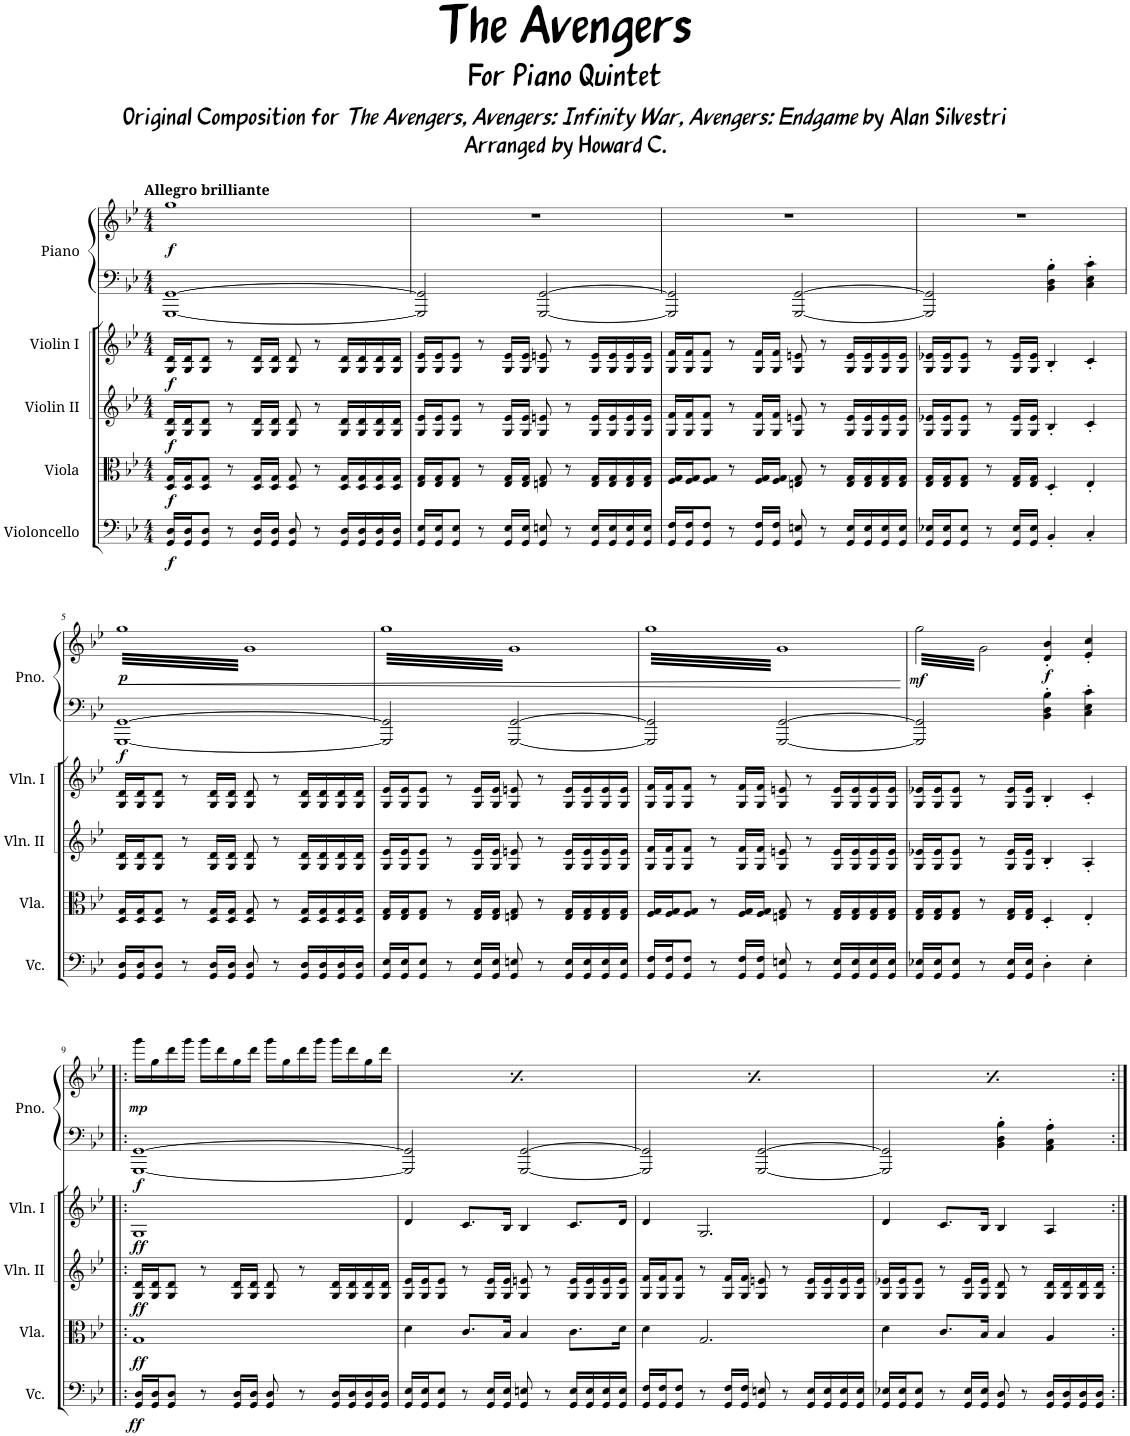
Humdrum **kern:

**kern	**dynam	**kern	**dynam	**kern	**dynam	**kern	**dynam	**kern	**kern	**dynam
*part5	*part5	*part4	*part4	*part3	*part3	*part2	*part2	*part1	*part1	*part1
*staff6	*staff6	*staff5	*staff5	*staff4	*staff4	*staff3	*staff3	*staff2	*staff1	*staff1/2
*I"Violoncello	*	*I"Viola	*	*I"Violin II	*	*I"Violin I	*	*I"Piano	*	*
*I'Vc.	*	*I'Vla.	*	*I'Vln. II	*	*I'Vln. I	*	*I'Pno.	*	*
*clefF4	*	*clefC3	*	*clefG2	*	*clefG2	*	*clefF4	*clefG2	*
*k[b-e-]	*	*k[b-e-]	*	*k[b-e-]	*	*k[b-e-]	*	*k[b-e-]	*k[b-e-]	*
*M4/4	*	*M4/4	*	*M4/4	*	*M4/4	*	*M4/4	*M4/4	*
=1	=1	=1	=1	=1	=1	=1	=1	=1	=1	=1
!	!	!	!	!	!	!	!	!	!LO:TX:a:B:t=Allegro brilliante	!
!	!LO:DY:b	!	!LO:DY:b	!	!LO:DY:b	!	!LO:DY:b	!	!	!LO:DY:b
16GG/ 16D/LL	f	16D/ 16G/LL	f	16G/ 16d/LL	f	16G/ 16d/LL	f	[1GGG [1GG	1gg	f
16GG/ 16D/J	.	16D/ 16G/J	.	16G/ 16d/J	.	16G/ 16d/J	.	.	.	.
8GG/ 8D/J	.	8D/ 8G/J	.	8G/ 8d/J	.	8G/ 8d/J	.	.	.	.
8r	.	8r	.	8r	.	8r	.	.	.	.
16GG/ 16D/LL	.	16D/ 16G/LL	.	16G/ 16d/LL	.	16G/ 16d/LL	.	.	.	.
16GG/ 16D/JJ	.	16D/ 16G/JJ	.	16G/ 16d/JJ	.	16G/ 16d/JJ	.	.	.	.
8GG/ 8D/	.	8D/ 8G/	.	8G/ 8d/	.	8G/ 8d/	.	.	.	.
8r	.	8r	.	8r	.	8r	.	.	.	.
16GG/ 16D/LL	.	16D/ 16G/LL	.	16G/ 16d/LL	.	16G/ 16d/LL	.	.	.	.
16GG/ 16D/	.	16D/ 16G/	.	16G/ 16d/	.	16G/ 16d/	.	.	.	.
16GG/ 16D/	.	16D/ 16G/	.	16G/ 16d/	.	16G/ 16d/	.	.	.	.
16GG/ 16D/JJ	.	16D/ 16G/JJ	.	16G/ 16d/JJ	.	16G/ 16d/JJ	.	.	.	.
=2	=2	=2	=2	=2	=2	=2	=2	=2	=2	=2
16GG/ 16E-/LL	.	16E-/ 16G/LL	.	16G/ 16e-/LL	.	16G/ 16e-/LL	.	2GGG/] 2GG/]	1r	.
16GG/ 16E-/J	.	16E-/ 16G/J	.	16G/ 16e-/J	.	16G/ 16e-/J	.	.	.	.
8GG/ 8E-/J	.	8E-/ 8G/J	.	8G/ 8e-/J	.	8G/ 8e-/J	.	.	.	.
8r	.	8r	.	8r	.	8r	.	.	.	.
16GG/ 16E-/LL	.	16E-/ 16G/LL	.	16G/ 16e-/LL	.	16G/ 16e-/LL	.	.	.	.
16GG/ 16E-/JJ	.	16E-/ 16G/JJ	.	16G/ 16e-/JJ	.	16G/ 16e-/JJ	.	.	.	.
8GG/ 8En/	.	8En/ 8G/	.	8G/ 8en/	.	8G/ 8en/	.	[2GGG/ [2GG/	.	.
8r	.	8r	.	8r	.	8r	.	.	.	.
16GG/ 16E/LL	.	16E/ 16G/LL	.	16G/ 16e/LL	.	16G/ 16e/LL	.	.	.	.
16GG/ 16E/	.	16E/ 16G/	.	16G/ 16e/	.	16G/ 16e/	.	.	.	.
16GG/ 16E/	.	16E/ 16G/	.	16G/ 16e/	.	16G/ 16e/	.	.	.	.
16GG/ 16E/JJ	.	16E/ 16G/JJ	.	16G/ 16e/JJ	.	16G/ 16e/JJ	.	.	.	.
=3	=3	=3	=3	=3	=3	=3	=3	=3	=3	=3
16GG/ 16F/LL	.	16F/ 16G/LL	.	16G/ 16f/LL	.	16G/ 16f/LL	.	2GGG/] 2GG/]	1r	.
16GG/ 16F/J	.	16F/ 16G/J	.	16G/ 16f/J	.	16G/ 16f/J	.	.	.	.
8GG/ 8F/J	.	8F/ 8G/J	.	8G/ 8f/J	.	8G/ 8f/J	.	.	.	.
8r	.	8r	.	8r	.	8r	.	.	.	.
16GG/ 16F/LL	.	16F/ 16G/LL	.	16G/ 16f/LL	.	16G/ 16f/LL	.	.	.	.
16GG/ 16F/JJ	.	16F/ 16G/JJ	.	16G/ 16f/JJ	.	16G/ 16f/JJ	.	.	.	.
8GG/ 8En/	.	8En/ 8G/	.	8G/ 8en/	.	8G/ 8en/	.	[2GGG/ [2GG/	.	.
8r	.	8r	.	8r	.	8r	.	.	.	.
16GG/ 16E/LL	.	16E/ 16G/LL	.	16G/ 16e/LL	.	16G/ 16e/LL	.	.	.	.
16GG/ 16E/	.	16E/ 16G/	.	16G/ 16e/	.	16G/ 16e/	.	.	.	.
16GG/ 16E/	.	16E/ 16G/	.	16G/ 16e/	.	16G/ 16e/	.	.	.	.
16GG/ 16E/JJ	.	16E/ 16G/JJ	.	16G/ 16e/JJ	.	16G/ 16e/JJ	.	.	.	.
=4	=4	=4	=4	=4	=4	=4	=4	=4	=4	=4
16GG/ 16E-X/LL	.	16E-/ 16G/LL	.	16G/ 16e-X/LL	.	16G/ 16e-X/LL	.	2GGG/] 2GG/]	1r	.
16GG/ 16E-/J	.	16E-/ 16G/J	.	16G/ 16e-/J	.	16G/ 16e-/J	.	.	.	.
8GG/ 8E-/J	.	8E-/ 8G/J	.	8G/ 8e-/J	.	8G/ 8e-/J	.	.	.	.
8r	.	8r	.	8r	.	8r	.	.	.	.
16GG/ 16E-/LL	.	16E-/ 16G/LL	.	16G/ 16e-/LL	.	16G/ 16e-/LL	.	.	.	.
16GG/ 16E-/JJ	.	16E-/ 16G/JJ	.	16G/ 16e-/JJ	.	16G/ 16e-/JJ	.	.	.	.
4BB-'/	.	4D'/	.	4B-'/	.	4B-'/	.	4BB-\' 4D\' 4B-\'	.	.
4C'/	.	4E-'/	.	4c'/	.	4c'/	.	4C\' 4E-\' 4c\'	.	.
!!LO:LB:g=z
=5	=5	=5	=5	=5	=5	=5	=5	=5	=5	=5
!	!	!	!	!	!	!	!	!	!	!LO:HP:b
!	!	!	!	!	!	!	!	!	!	!LO:DY:n=1:b=2
!	!	!	!	!	!	!	!	!	!	!LO:DY:n=2:b
*	*	*	*	*	*	*	*	*	*tremolo	*
16GG/ 16D/LL	.	16D/ 16G/LL	.	16G/ 16d/LL	.	16G/ 16d/LL	.	[1GGG [1GG	64ggLLLL	< f p
.	.	.	.	.	.	.	.	.	64g	.
.	.	.	.	.	.	.	.	.	64gg	.
.	.	.	.	.	.	.	.	.	64g	.
16GG/ 16D/J	.	16D/ 16G/J	.	16G/ 16d/J	.	16G/ 16d/J	.	.	64gg	.
.	.	.	.	.	.	.	.	.	64g	.
.	.	.	.	.	.	.	.	.	64gg	.
.	.	.	.	.	.	.	.	.	64g	.
8GG/ 8D/J	.	8D/ 8G/J	.	8G/ 8d/J	.	8G/ 8d/J	.	.	64gg	.
.	.	.	.	.	.	.	.	.	64g	.
.	.	.	.	.	.	.	.	.	64gg	.
.	.	.	.	.	.	.	.	.	64g	.
.	.	.	.	.	.	.	.	.	64gg	.
.	.	.	.	.	.	.	.	.	64g	.
.	.	.	.	.	.	.	.	.	64gg	.
.	.	.	.	.	.	.	.	.	64g	.
8r	.	8r	.	8r	.	8r	.	.	64gg	.
.	.	.	.	.	.	.	.	.	64g	.
.	.	.	.	.	.	.	.	.	64gg	.
.	.	.	.	.	.	.	.	.	64g	.
.	.	.	.	.	.	.	.	.	64gg	.
.	.	.	.	.	.	.	.	.	64g	.
.	.	.	.	.	.	.	.	.	64gg	.
.	.	.	.	.	.	.	.	.	64g	.
16GG/ 16D/LL	.	16D/ 16G/LL	.	16G/ 16d/LL	.	16G/ 16d/LL	.	.	64gg	.
.	.	.	.	.	.	.	.	.	64g	.
.	.	.	.	.	.	.	.	.	64gg	.
.	.	.	.	.	.	.	.	.	64g	.
16GG/ 16D/JJ	.	16D/ 16G/JJ	.	16G/ 16d/JJ	.	16G/ 16d/JJ	.	.	64gg	.
.	.	.	.	.	.	.	.	.	64g	.
.	.	.	.	.	.	.	.	.	64gg	.
.	.	.	.	.	.	.	.	.	64g	.
8GG/ 8D/	.	8D/ 8G/	.	8G/ 8d/	.	8G/ 8d/	.	.	64gg	.
.	.	.	.	.	.	.	.	.	64g	.
.	.	.	.	.	.	.	.	.	64gg	.
.	.	.	.	.	.	.	.	.	64g	.
.	.	.	.	.	.	.	.	.	64gg	.
.	.	.	.	.	.	.	.	.	64g	.
.	.	.	.	.	.	.	.	.	64gg	.
.	.	.	.	.	.	.	.	.	64g	.
8r	.	8r	.	8r	.	8r	.	.	64gg	.
.	.	.	.	.	.	.	.	.	64g	.
.	.	.	.	.	.	.	.	.	64gg	.
.	.	.	.	.	.	.	.	.	64g	.
.	.	.	.	.	.	.	.	.	64gg	.
.	.	.	.	.	.	.	.	.	64g	.
.	.	.	.	.	.	.	.	.	64gg	.
.	.	.	.	.	.	.	.	.	64g	.
16GG/ 16D/LL	.	16D/ 16G/LL	.	16G/ 16d/LL	.	16G/ 16d/LL	.	.	64gg	.
.	.	.	.	.	.	.	.	.	64g	.
.	.	.	.	.	.	.	.	.	64gg	.
.	.	.	.	.	.	.	.	.	64g	.
16GG/ 16D/	.	16D/ 16G/	.	16G/ 16d/	.	16G/ 16d/	.	.	64gg	.
.	.	.	.	.	.	.	.	.	64g	.
.	.	.	.	.	.	.	.	.	64gg	.
.	.	.	.	.	.	.	.	.	64g	.
16GG/ 16D/	.	16D/ 16G/	.	16G/ 16d/	.	16G/ 16d/	.	.	64gg	.
.	.	.	.	.	.	.	.	.	64g	.
.	.	.	.	.	.	.	.	.	64gg	.
.	.	.	.	.	.	.	.	.	64g	.
16GG/ 16D/JJ	.	16D/ 16G/JJ	.	16G/ 16d/JJ	.	16G/ 16d/JJ	.	.	64gg	.
.	.	.	.	.	.	.	.	.	64g	.
.	.	.	.	.	.	.	.	.	64gg	.
.	.	.	.	.	.	.	.	.	64gJJJJ	.
=6	=6	=6	=6	=6	=6	=6	=6	=6	=6	=6
16GG/ 16E-/LL	.	16E-/ 16G/LL	.	16G/ 16e-/LL	.	16G/ 16e-/LL	.	2GGG/] 2GG/]	64ggLLLL	.
.	.	.	.	.	.	.	.	.	64g	.
.	.	.	.	.	.	.	.	.	64gg	.
.	.	.	.	.	.	.	.	.	64g	.
16GG/ 16E-/J	.	16E-/ 16G/J	.	16G/ 16e-/J	.	16G/ 16e-/J	.	.	64gg	.
.	.	.	.	.	.	.	.	.	64g	.
.	.	.	.	.	.	.	.	.	64gg	.
.	.	.	.	.	.	.	.	.	64g	.
8GG/ 8E-/J	.	8E-/ 8G/J	.	8G/ 8e-/J	.	8G/ 8e-/J	.	.	64gg	.
.	.	.	.	.	.	.	.	.	64g	.
.	.	.	.	.	.	.	.	.	64gg	.
.	.	.	.	.	.	.	.	.	64g	.
.	.	.	.	.	.	.	.	.	64gg	.
.	.	.	.	.	.	.	.	.	64g	.
.	.	.	.	.	.	.	.	.	64gg	.
.	.	.	.	.	.	.	.	.	64g	.
8r	.	8r	.	8r	.	8r	.	.	64gg	.
.	.	.	.	.	.	.	.	.	64g	.
.	.	.	.	.	.	.	.	.	64gg	.
.	.	.	.	.	.	.	.	.	64g	.
.	.	.	.	.	.	.	.	.	64gg	.
.	.	.	.	.	.	.	.	.	64g	.
.	.	.	.	.	.	.	.	.	64gg	.
.	.	.	.	.	.	.	.	.	64g	.
16GG/ 16E-/LL	.	16E-/ 16G/LL	.	16G/ 16e-/LL	.	16G/ 16e-/LL	.	.	64gg	.
.	.	.	.	.	.	.	.	.	64g	.
.	.	.	.	.	.	.	.	.	64gg	.
.	.	.	.	.	.	.	.	.	64g	.
16GG/ 16E-/JJ	.	16E-/ 16G/JJ	.	16G/ 16e-/JJ	.	16G/ 16e-/JJ	.	.	64gg	.
.	.	.	.	.	.	.	.	.	64g	.
.	.	.	.	.	.	.	.	.	64gg	.
.	.	.	.	.	.	.	.	.	64g	.
8GG/ 8En/	.	8En/ 8G/	.	8G/ 8en/	.	8G/ 8en/	.	[2GGG/ [2GG/	64gg	.
.	.	.	.	.	.	.	.	.	64g	.
.	.	.	.	.	.	.	.	.	64gg	.
.	.	.	.	.	.	.	.	.	64g	.
.	.	.	.	.	.	.	.	.	64gg	.
.	.	.	.	.	.	.	.	.	64g	.
.	.	.	.	.	.	.	.	.	64gg	.
.	.	.	.	.	.	.	.	.	64g	.
8r	.	8r	.	8r	.	8r	.	.	64gg	.
.	.	.	.	.	.	.	.	.	64g	.
.	.	.	.	.	.	.	.	.	64gg	.
.	.	.	.	.	.	.	.	.	64g	.
.	.	.	.	.	.	.	.	.	64gg	.
.	.	.	.	.	.	.	.	.	64g	.
.	.	.	.	.	.	.	.	.	64gg	.
.	.	.	.	.	.	.	.	.	64g	.
16GG/ 16E/LL	.	16E/ 16G/LL	.	16G/ 16e/LL	.	16G/ 16e/LL	.	.	64gg	.
.	.	.	.	.	.	.	.	.	64g	.
.	.	.	.	.	.	.	.	.	64gg	.
.	.	.	.	.	.	.	.	.	64g	.
16GG/ 16E/	.	16E/ 16G/	.	16G/ 16e/	.	16G/ 16e/	.	.	64gg	.
.	.	.	.	.	.	.	.	.	64g	.
.	.	.	.	.	.	.	.	.	64gg	.
.	.	.	.	.	.	.	.	.	64g	.
16GG/ 16E/	.	16E/ 16G/	.	16G/ 16e/	.	16G/ 16e/	.	.	64gg	.
.	.	.	.	.	.	.	.	.	64g	.
.	.	.	.	.	.	.	.	.	64gg	.
.	.	.	.	.	.	.	.	.	64g	.
16GG/ 16E/JJ	.	16E/ 16G/JJ	.	16G/ 16e/JJ	.	16G/ 16e/JJ	.	.	64gg	.
.	.	.	.	.	.	.	.	.	64g	.
.	.	.	.	.	.	.	.	.	64gg	.
.	.	.	.	.	.	.	.	.	64gJJJJ	.
=7	=7	=7	=7	=7	=7	=7	=7	=7	=7	=7
16GG/ 16F/LL	.	16F/ 16G/LL	.	16G/ 16f/LL	.	16G/ 16f/LL	.	2GGG/] 2GG/]	64ggLLLL	.
.	.	.	.	.	.	.	.	.	64g	.
.	.	.	.	.	.	.	.	.	64gg	.
.	.	.	.	.	.	.	.	.	64g	.
16GG/ 16F/J	.	16F/ 16G/J	.	16G/ 16f/J	.	16G/ 16f/J	.	.	64gg	.
.	.	.	.	.	.	.	.	.	64g	.
.	.	.	.	.	.	.	.	.	64gg	.
.	.	.	.	.	.	.	.	.	64g	.
8GG/ 8F/J	.	8F/ 8G/J	.	8G/ 8f/J	.	8G/ 8f/J	.	.	64gg	.
.	.	.	.	.	.	.	.	.	64g	.
.	.	.	.	.	.	.	.	.	64gg	.
.	.	.	.	.	.	.	.	.	64g	.
.	.	.	.	.	.	.	.	.	64gg	.
.	.	.	.	.	.	.	.	.	64g	.
.	.	.	.	.	.	.	.	.	64gg	.
.	.	.	.	.	.	.	.	.	64g	.
8r	.	8r	.	8r	.	8r	.	.	64gg	.
.	.	.	.	.	.	.	.	.	64g	.
.	.	.	.	.	.	.	.	.	64gg	.
.	.	.	.	.	.	.	.	.	64g	.
.	.	.	.	.	.	.	.	.	64gg	.
.	.	.	.	.	.	.	.	.	64g	.
.	.	.	.	.	.	.	.	.	64gg	.
.	.	.	.	.	.	.	.	.	64g	.
16GG/ 16F/LL	.	16F/ 16G/LL	.	16G/ 16f/LL	.	16G/ 16f/LL	.	.	64gg	.
.	.	.	.	.	.	.	.	.	64g	.
.	.	.	.	.	.	.	.	.	64gg	.
.	.	.	.	.	.	.	.	.	64g	.
16GG/ 16F/JJ	.	16F/ 16G/JJ	.	16G/ 16f/JJ	.	16G/ 16f/JJ	.	.	64gg	.
.	.	.	.	.	.	.	.	.	64g	.
.	.	.	.	.	.	.	.	.	64gg	.
.	.	.	.	.	.	.	.	.	64g	.
8GG/ 8En/	.	8En/ 8G/	.	8G/ 8en/	.	8G/ 8en/	.	[2GGG/ [2GG/	64gg	.
.	.	.	.	.	.	.	.	.	64g	.
.	.	.	.	.	.	.	.	.	64gg	.
.	.	.	.	.	.	.	.	.	64g	.
.	.	.	.	.	.	.	.	.	64gg	.
.	.	.	.	.	.	.	.	.	64g	.
.	.	.	.	.	.	.	.	.	64gg	.
.	.	.	.	.	.	.	.	.	64g	.
8r	.	8r	.	8r	.	8r	.	.	64gg	.
.	.	.	.	.	.	.	.	.	64g	.
.	.	.	.	.	.	.	.	.	64gg	.
.	.	.	.	.	.	.	.	.	64g	.
.	.	.	.	.	.	.	.	.	64gg	.
.	.	.	.	.	.	.	.	.	64g	.
.	.	.	.	.	.	.	.	.	64gg	.
.	.	.	.	.	.	.	.	.	64g	.
16GG/ 16E/LL	.	16E/ 16G/LL	.	16G/ 16e/LL	.	16G/ 16e/LL	.	.	64gg	.
.	.	.	.	.	.	.	.	.	64g	.
.	.	.	.	.	.	.	.	.	64gg	.
.	.	.	.	.	.	.	.	.	64g	.
16GG/ 16E/	.	16E/ 16G/	.	16G/ 16e/	.	16G/ 16e/	.	.	64gg	.
.	.	.	.	.	.	.	.	.	64g	.
.	.	.	.	.	.	.	.	.	64gg	.
.	.	.	.	.	.	.	.	.	64g	.
16GG/ 16E/	.	16E/ 16G/	.	16G/ 16e/	.	16G/ 16e/	.	.	64gg	.
.	.	.	.	.	.	.	.	.	64g	.
.	.	.	.	.	.	.	.	.	64gg	.
.	.	.	.	.	.	.	.	.	64g	.
16GG/ 16E/JJ	.	16E/ 16G/JJ	.	16G/ 16e/JJ	.	16G/ 16e/JJ	.	.	64gg	.
.	.	.	.	.	.	.	.	.	64g	.
.	.	.	.	.	.	.	.	.	64gg	.
.	.	.	.	.	.	.	.	.	64gJJJJ	.
.	.	.	.	.	.	.	.	.	.	[
=8	=8	=8	=8	=8	=8	=8	=8	=8	=8	=8
!	!	!	!	!	!	!	!	!	!	!LO:DY:b
16GG/ 16E-X/LL	.	16E-/ 16G/LL	.	16G/ 16e-X/LL	.	16G/ 16e-X/LL	.	2GGG/] 2GG/]	64gg\LLLL	mf
.	.	.	.	.	.	.	.	.	64g\	.
.	.	.	.	.	.	.	.	.	64gg\	.
.	.	.	.	.	.	.	.	.	64g\	.
16GG/ 16E-/J	.	16E-/ 16G/J	.	16G/ 16e-/J	.	16G/ 16e-/J	.	.	64gg\	.
.	.	.	.	.	.	.	.	.	64g\	.
.	.	.	.	.	.	.	.	.	64gg\	.
.	.	.	.	.	.	.	.	.	64g\	.
8GG/ 8E-/J	.	8E-/ 8G/J	.	8G/ 8e-/J	.	8G/ 8e-/J	.	.	64gg\	.
.	.	.	.	.	.	.	.	.	64g\	.
.	.	.	.	.	.	.	.	.	64gg\	.
.	.	.	.	.	.	.	.	.	64g\	.
.	.	.	.	.	.	.	.	.	64gg\	.
.	.	.	.	.	.	.	.	.	64g\	.
.	.	.	.	.	.	.	.	.	64gg\	.
.	.	.	.	.	.	.	.	.	64g\	.
8r	.	8r	.	8r	.	8r	.	.	64gg\	.
.	.	.	.	.	.	.	.	.	64g\	.
.	.	.	.	.	.	.	.	.	64gg\	.
.	.	.	.	.	.	.	.	.	64g\	.
.	.	.	.	.	.	.	.	.	64gg\	.
.	.	.	.	.	.	.	.	.	64g\	.
.	.	.	.	.	.	.	.	.	64gg\	.
.	.	.	.	.	.	.	.	.	64g\	.
16GG/ 16E-/LL	.	16E-/ 16G/LL	.	16G/ 16e-/LL	.	16G/ 16e-/LL	.	.	64gg\	.
.	.	.	.	.	.	.	.	.	64g\	.
.	.	.	.	.	.	.	.	.	64gg\	.
.	.	.	.	.	.	.	.	.	64g\	.
16GG/ 16E-/JJ	.	16E-/ 16G/JJ	.	16G/ 16e-/JJ	.	16G/ 16e-/JJ	.	.	64gg\	.
.	.	.	.	.	.	.	.	.	64g\	.
.	.	.	.	.	.	.	.	.	64gg\	.
.	.	.	.	.	.	.	.	.	64g\JJJJ	.
*	*	*	*	*	*	*	*	*	*Xtremolo	*
!	!	!	!	!	!	!	!	!	!	!LO:DY:b
4D'\	.	4D'/	.	4B-'/	.	4B-'/	.	4BB-\' 4D\' 4B-\'	4d/' 4b-/'	f
.	.	.	.	.	.	.	.	.	.	.
.	.	.	.	.	.	.	.	.	.	.
.	.	.	.	.	.	.	.	.	.	.
.	.	.	.	.	.	.	.	.	.	.
.	.	.	.	.	.	.	.	.	.	.
.	.	.	.	.	.	.	.	.	.	.
.	.	.	.	.	.	.	.	.	.	.
.	.	.	.	.	.	.	.	.	.	.
.	.	.	.	.	.	.	.	.	.	.
.	.	.	.	.	.	.	.	.	.	.
.	.	.	.	.	.	.	.	.	.	.
.	.	.	.	.	.	.	.	.	.	.
.	.	.	.	.	.	.	.	.	.	.
.	.	.	.	.	.	.	.	.	.	.
.	.	.	.	.	.	.	.	.	.	.
4E-'\	.	4E-'/	.	4A'/	.	4c'/	.	4C\' 4E-\' 4c\'	4e-/' 4cc/'	.
!!LO:LB:g=z
=9!|:	=9!|:	=9!|:	=9!|:	=9!|:	=9!|:	=9!|:	=9!|:	=9!|:	=9!|:	=9!|:
!	!LO:DY:b	!	!LO:DY:b	!	!LO:DY:b	!	!LO:DY:b	!	!	!LO:DY:b=2
!	!	!	!	!	!	!	!	!	!	!LO:DY:n=1:b
16GG/ 16D/LL	ff	1G	ff	16G/ 16d/LL	ff	1G	ff	[1GGG [1GG	16ggg\LL	f mp
16GG/ 16D/J	.	.	.	16G/ 16d/J	.	.	.	.	16gg\	.
8GG/ 8D/J	.	.	.	8G/ 8d/J	.	.	.	.	16ddd\	.
.	.	.	.	.	.	.	.	.	16ggg\JJ	.
8r	.	.	.	8r	.	.	.	.	16ggg\LL	.
.	.	.	.	.	.	.	.	.	16ddd\	.
16GG/ 16D/LL	.	.	.	16G/ 16d/LL	.	.	.	.	16gg\	.
16GG/ 16D/JJ	.	.	.	16G/ 16d/JJ	.	.	.	.	16ddd\JJ	.
8GG/ 8D/	.	.	.	8G/ 8d/	.	.	.	.	16ggg\LL	.
.	.	.	.	.	.	.	.	.	16gg\	.
8r	.	.	.	8r	.	.	.	.	16ddd\	.
.	.	.	.	.	.	.	.	.	16ggg\JJ	.
16GG/ 16D/LL	.	.	.	16G/ 16d/LL	.	.	.	.	16ggg\LL	.
16GG/ 16D/	.	.	.	16G/ 16d/	.	.	.	.	16ddd\	.
16GG/ 16D/	.	.	.	16G/ 16d/	.	.	.	.	16gg\	.
16GG/ 16D/JJ	.	.	.	16G/ 16d/JJ	.	.	.	.	16ddd\JJ	.
=10	=10	=10	=10	=10	=10	=10	=10	=10	=10	=10
!	!	!	!	!	!	!	!	!	!	!LO:DY:b
16GG/ 16E-/LL	.	4d\	.	16G/ 16e-/LL	.	4d/	.	2GGG/] 2GG/]	16ggg\LL	mp
16GG/ 16E-/J	.	.	.	16G/ 16e-/J	.	.	.	.	16gg\	.
8GG/ 8E-/J	.	.	.	8G/ 8e-/J	.	.	.	.	16ddd\	.
.	.	.	.	.	.	.	.	.	16ggg\JJ	.
8r	.	8.c/L	.	8r	.	8.c/L	.	.	16ggg\LL	.
.	.	.	.	.	.	.	.	.	16ddd\	.
16GG/ 16E-/LL	.	.	.	16G/ 16e-/LL	.	.	.	.	16gg\	.
16GG/ 16E-/JJ	.	16B-/Jk	.	16G/ 16e-/JJ	.	16B-/Jk	.	.	16ddd\JJ	.
8GG/ 8En/	.	4B-/	.	8G/ 8en/	.	4B-/	.	[2GGG/ [2GG/	16ggg\LL	.
.	.	.	.	.	.	.	.	.	16gg\	.
8r	.	.	.	8r	.	.	.	.	16ddd\	.
.	.	.	.	.	.	.	.	.	16ggg\JJ	.
16GG/ 16E/LL	.	8.c\L	.	16G/ 16e/LL	.	8.c/L	.	.	16ggg\LL	.
16GG/ 16E/	.	.	.	16G/ 16e/	.	.	.	.	16ddd\	.
16GG/ 16E/	.	.	.	16G/ 16e/	.	.	.	.	16gg\	.
16GG/ 16E/JJ	.	16d\Jk	.	16G/ 16e/JJ	.	16d/Jk	.	.	16ddd\JJ	.
=11	=11	=11	=11	=11	=11	=11	=11	=11	=11	=11
!	!	!	!	!	!	!	!	!	!	!LO:DY:b
16GG/ 16F/LL	.	4d\	.	16G/ 16f/LL	.	4d/	.	2GGG/] 2GG/]	16ggg\LL	mp
16GG/ 16F/J	.	.	.	16G/ 16f/J	.	.	.	.	16gg\	.
8GG/ 8F/J	.	.	.	8G/ 8f/J	.	.	.	.	16ddd\	.
.	.	.	.	.	.	.	.	.	16ggg\JJ	.
8r	.	2.G/	.	8r	.	2.G/	.	.	16ggg\LL	.
.	.	.	.	.	.	.	.	.	16ddd\	.
16GG/ 16F/LL	.	.	.	16G/ 16f/LL	.	.	.	.	16gg\	.
16GG/ 16F/JJ	.	.	.	16G/ 16f/JJ	.	.	.	.	16ddd\JJ	.
8GG/ 8En/	.	.	.	8G/ 8en/	.	.	.	[2GGG/ [2GG/	16ggg\LL	.
.	.	.	.	.	.	.	.	.	16gg\	.
8r	.	.	.	8r	.	.	.	.	16ddd\	.
.	.	.	.	.	.	.	.	.	16ggg\JJ	.
16GG/ 16E/LL	.	.	.	16G/ 16e/LL	.	.	.	.	16ggg\LL	.
16GG/ 16E/	.	.	.	16G/ 16e/	.	.	.	.	16ddd\	.
16GG/ 16E/	.	.	.	16G/ 16e/	.	.	.	.	16gg\	.
16GG/ 16E/JJ	.	.	.	16G/ 16e/JJ	.	.	.	.	16ddd\JJ	.
=12	=12	=12	=12	=12	=12	=12	=12	=12	=12	=12
!	!	!	!	!	!	!	!	!	!	!LO:DY:b
16GG/ 16E-X/LL	.	4d\	.	16G/ 16e-X/LL	.	4d/	.	2GGG/] 2GG/]	16ggg\LL	mp
16GG/ 16E-/J	.	.	.	16G/ 16e-/J	.	.	.	.	16gg\	.
8GG/ 8E-/J	.	.	.	8G/ 8e-/J	.	.	.	.	16ddd\	.
.	.	.	.	.	.	.	.	.	16ggg\JJ	.
8r	.	8.c/L	.	8r	.	8.c/L	.	.	16ggg\LL	.
.	.	.	.	.	.	.	.	.	16ddd\	.
16GG/ 16E-/LL	.	.	.	16G/ 16e-/LL	.	.	.	.	16gg\	.
16GG/ 16E-/JJ	.	16B-/Jk	.	16G/ 16e-/JJ	.	16B-/Jk	.	.	16ddd\JJ	.
8GG/ 8D/	.	4B-/	.	8G/ 8d/	.	4B-/	.	4BB-\' 4D\' 4B-\'	16ggg\LL	.
.	.	.	.	.	.	.	.	.	16gg\	.
8r	.	.	.	8r	.	.	.	.	16ddd\	.
.	.	.	.	.	.	.	.	.	16ggg\JJ	.
16GG/ 16D/LL	.	4A/	.	16G/ 16d/LL	.	4A/	.	4AA\' 4C\' 4A\'	16ggg\LL	.
16GG/ 16D/	.	.	.	16G/ 16d/	.	.	.	.	16ddd\	.
16GG/ 16D/	.	.	.	16G/ 16d/	.	.	.	.	16gg\	.
16GG/ 16D/JJ	.	.	.	16G/ 16d/JJ	.	.	.	.	16ddd\JJ	.
=:|!	=:|!	=:|!	=:|!	=:|!	=:|!	=:|!	=:|!	=:|!	=:|!	=:|!
*-	*-	*-	*-	*-	*-	*-	*-	*-	*-	*-
